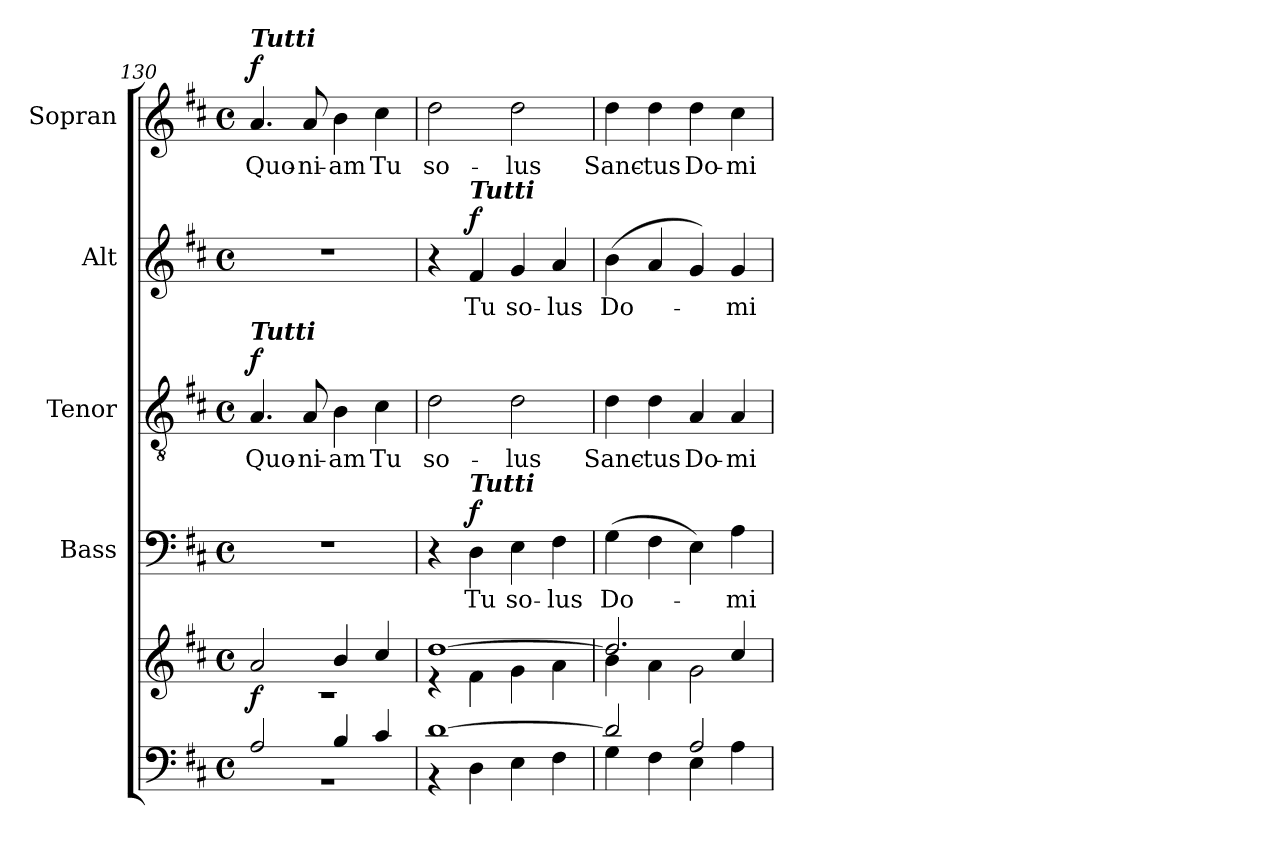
**kern	**kern	**dynam	**kern	**text	**dynam	**kern	**text	**dynam	**kern	**text	**dynam	**kern	**text	**dynam
*part5	*part5	*part5	*part4	*part4	*part4	*part3	*part3	*part3	*part2	*part2	*part2	*part1	*part1	*part1
*staff6	*staff5	*staff5/6	*staff4	*staff4	*staff4	*staff3	*staff3	*staff3	*staff2	*staff2	*staff2	*staff1	*staff1	*staff1
*	*	*	*I"Bass	*	*	*I"Tenor	*	*	*I"Alt	*	*	*I"Sopran	*	*
*	*	*	*I'B.	*	*	*I'T.	*	*	*I'A.	*	*	*I'S.	*	*
*clefF4	*clefG2	*	*clefF4	*	*	*clefGv2	*	*	*clefG2	*	*	*clefG2	*	*
*k[f#c#]	*k[f#c#]	*	*k[f#c#]	*	*	*k[f#c#]	*	*	*k[f#c#]	*	*	*k[f#c#]	*	*
*D:	*D:	*	*D:	*	*	*D:	*	*	*D:	*	*	*D:	*	*
*M4/4	*M4/4	*	*M4/4	*	*	*M4/4	*	*	*M4/4	*	*	*M4/4	*	*
*met(c)	*met(c)	*	*met(c)	*	*	*met(c)	*	*	*met(c)	*	*	*met(c)	*	*
=130	=130	=130	=130	=130	=130	=130	=130	=130	=130	=130	=130	=130	=130	=130
*^	*^	*	*	*	*	*	*	*	*	*	*	*	*	*
!	!	!	!	!	!	!	!	!	!	!	!	!	!	!LO:TX:a:Bi:t=Tutti	!	!
!	!	!	!	!	!	!	!	!LO:TX:a:Bi:t=Tutti	!	!	!	!	!	!	!	!
!	!	!	!	!LO:DY:b	!	!	!	!	!LO:LY:b	!LO:DY:a	!	!	!	!	!LO:LY:b	!LO:DY:a
2A/	1rBB	2a/	1rc	f	1r	.	.	4.A/	Quo-	f	1r	.	.	4.a/	Quo-	f
!	!	!	!	!	!	!	!	!	!LO:LY:b	!	!	!	!	!	!LO:LY:b	!
.	.	.	.	.	.	.	.	8A/	-ni-	.	.	.	.	8a/	-ni-	.
!	!	!	!	!	!	!	!	!	!LO:LY:b	!	!	!	!	!	!LO:LY:b	!
4B/	.	4b/	.	.	.	.	.	4B\	-am	.	.	.	.	4b\	-am	.
!	!	!	!	!	!	!	!	!	!LO:LY:b	!	!	!	!	!	!LO:LY:b	!
4c#/	.	4cc#/	.	.	.	.	.	4c#\	Tu	.	.	.	.	4cc#\	Tu	.
!!LO:PB:g=z
=131	=131	=131	=131	=131	=131	=131	=131	=131	=131	=131	=131	=131	=131	=131	=131	=131
!	!	!	!	!	!	!	!	!	!LO:LY:b	!	!	!	!	!	!LO:LY:b	!
[>1d	4r	[>1dd	4re	.	4r	.	.	2d\	so-	.	4r	.	.	2dd\	so-	.
!	!	!	!	!	!	!	!	!	!	!	!LO:TX:a:Bi:t=Tutti	!	!	!	!	!
!	!	!	!	!	!LO:TX:a:Bi:t=Tutti	!	!	!	!	!	!	!	!	!	!	!
!	!	!	!	!	!	!LO:LY:b	!LO:DY:a	!	!	!	!	!LO:LY:b	!LO:DY:a	!	!	!
.	4D\	.	4f#\	.	4D\	Tu	f	.	.	.	4f#/	Tu	f	.	.	.
!	!	!	!	!	!	!LO:LY:b	!	!	!LO:LY:b	!	!	!LO:LY:b	!	!	!LO:LY:b	!
.	4E\	.	4g\	.	4E\	so-	.	2d\	-lus	.	4g/	so-	.	2dd\	-lus	.
!	!	!	!	!	!	!LO:LY:b	!	!	!	!	!	!LO:LY:b	!	!	!	!
.	4F#\	.	4a\	.	4F#\	-lus	.	.	.	.	4a/	-lus	.	.	.	.
=132	=132	=132	=132	=132	=132	=132	=132	=132	=132	=132	=132	=132	=132	=132	=132	=132
!	!	!	!	!	!	!LO:LY:b	!	!	!LO:LY:b	!	!	!LO:LY:b	!	!	!LO:LY:b	!
2d/]	4G\	2.dd/]	4b\	.	(>4G\	Do-	.	4d\	Sanc-	.	(>4b\	Do-	.	4dd\	Sanc-	.
!	!	!	!	!	!	!	!	!	!LO:LY:b	!	!	!	!	!	!LO:LY:b	!
.	4F#\	.	4a\	.	4F#\	.	.	4d\	-tus	.	4a/	.	.	4dd\	-tus	.
!	!	!	!	!	!	!	!	!	!LO:LY:b	!	!	!	!	!	!LO:LY:b	!
2A/	4E\	.	2g\	.	4E\)	.	.	4A/	Do-	.	4g/)	.	.	4dd\	Do-	.
!	!	!	!	!	!	!LO:LY:b	!	!	!LO:LY:b	!	!	!LO:LY:b	!	!	!LO:LY:b	!
.	4A\	4cc#/	.	.	4A\	-mi-	.	4A/	-mi-	.	4g/	-mi-	.	4cc#\	-mi-	.
*v	*v	*	*	*	*	*	*	*	*	*	*	*	*	*	*	*
*	*v	*v	*	*	*	*	*	*	*	*	*	*	*	*	*
=	=	=	=	=	=	=	=	=	=	=	=	=	=	=
*-	*-	*-	*-	*-	*-	*-	*-	*-	*-	*-	*-	*-	*-	*-
